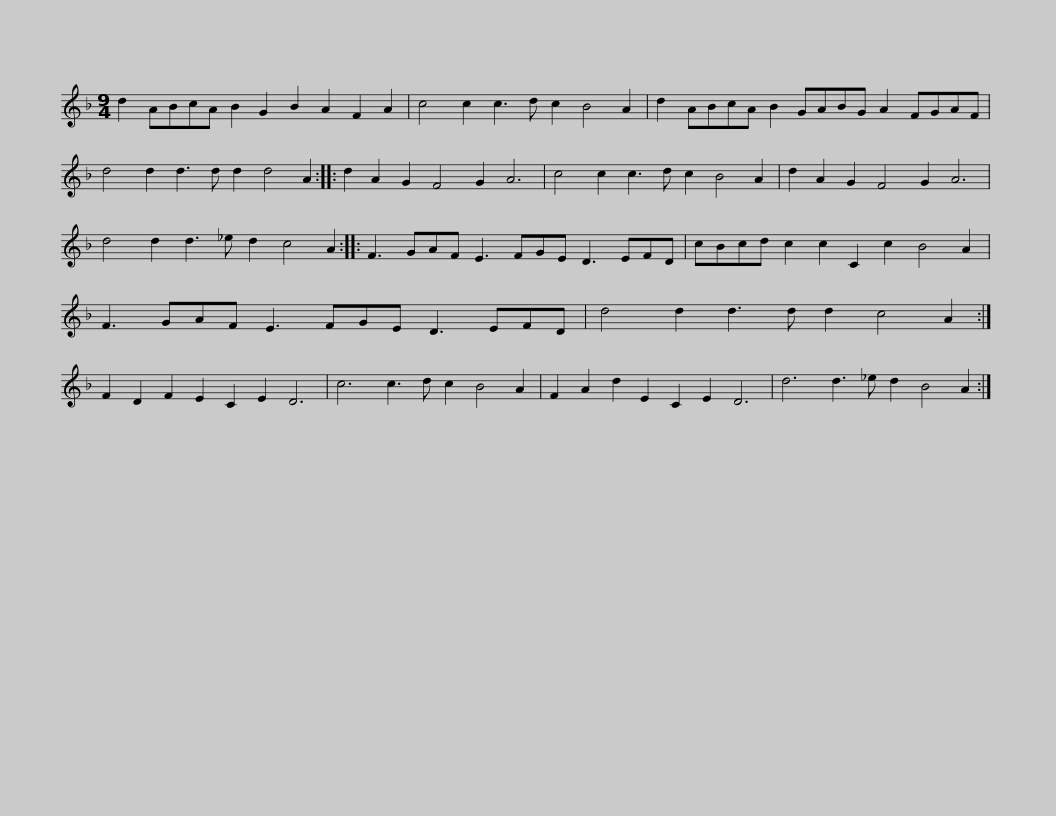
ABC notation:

X:1
L:1/8
M:9/4
I:linebreak $
K:Dmin
V:1 treble
V:1
 d2 ABcA B2 G2 B2 A2 F2 A2 | c4 c2 c3 d c2 B4 A2 | d2 ABcA B2 GABG A2 FGAF |$ d4 d2 d3 d d2 d4 A2 :: d2 A2 G2 F4 G2 A6 | %5
 c4 c2 c3 d c2 B4 A2 | d2 A2 G2 F4 G2 A6 | d4 d2 d3 _e d2 c4 A2 ::$ F3 GAF E3 FGE D3 EFD | cBcd c2 c2 C2 c2 B4 A2 | %10
 F3 GAF E3 FGE D3 EFD |$ d4 d2 d3 d d2 c4 A2 :| F2 D2 F2 E2 C2 E2 D6 | c6 c3 d c2 B4 A2 | F2 A2 d2 E2 C2 E2 D6 | %15
 d6 d3 _e d2 B4 A2 :| %16
